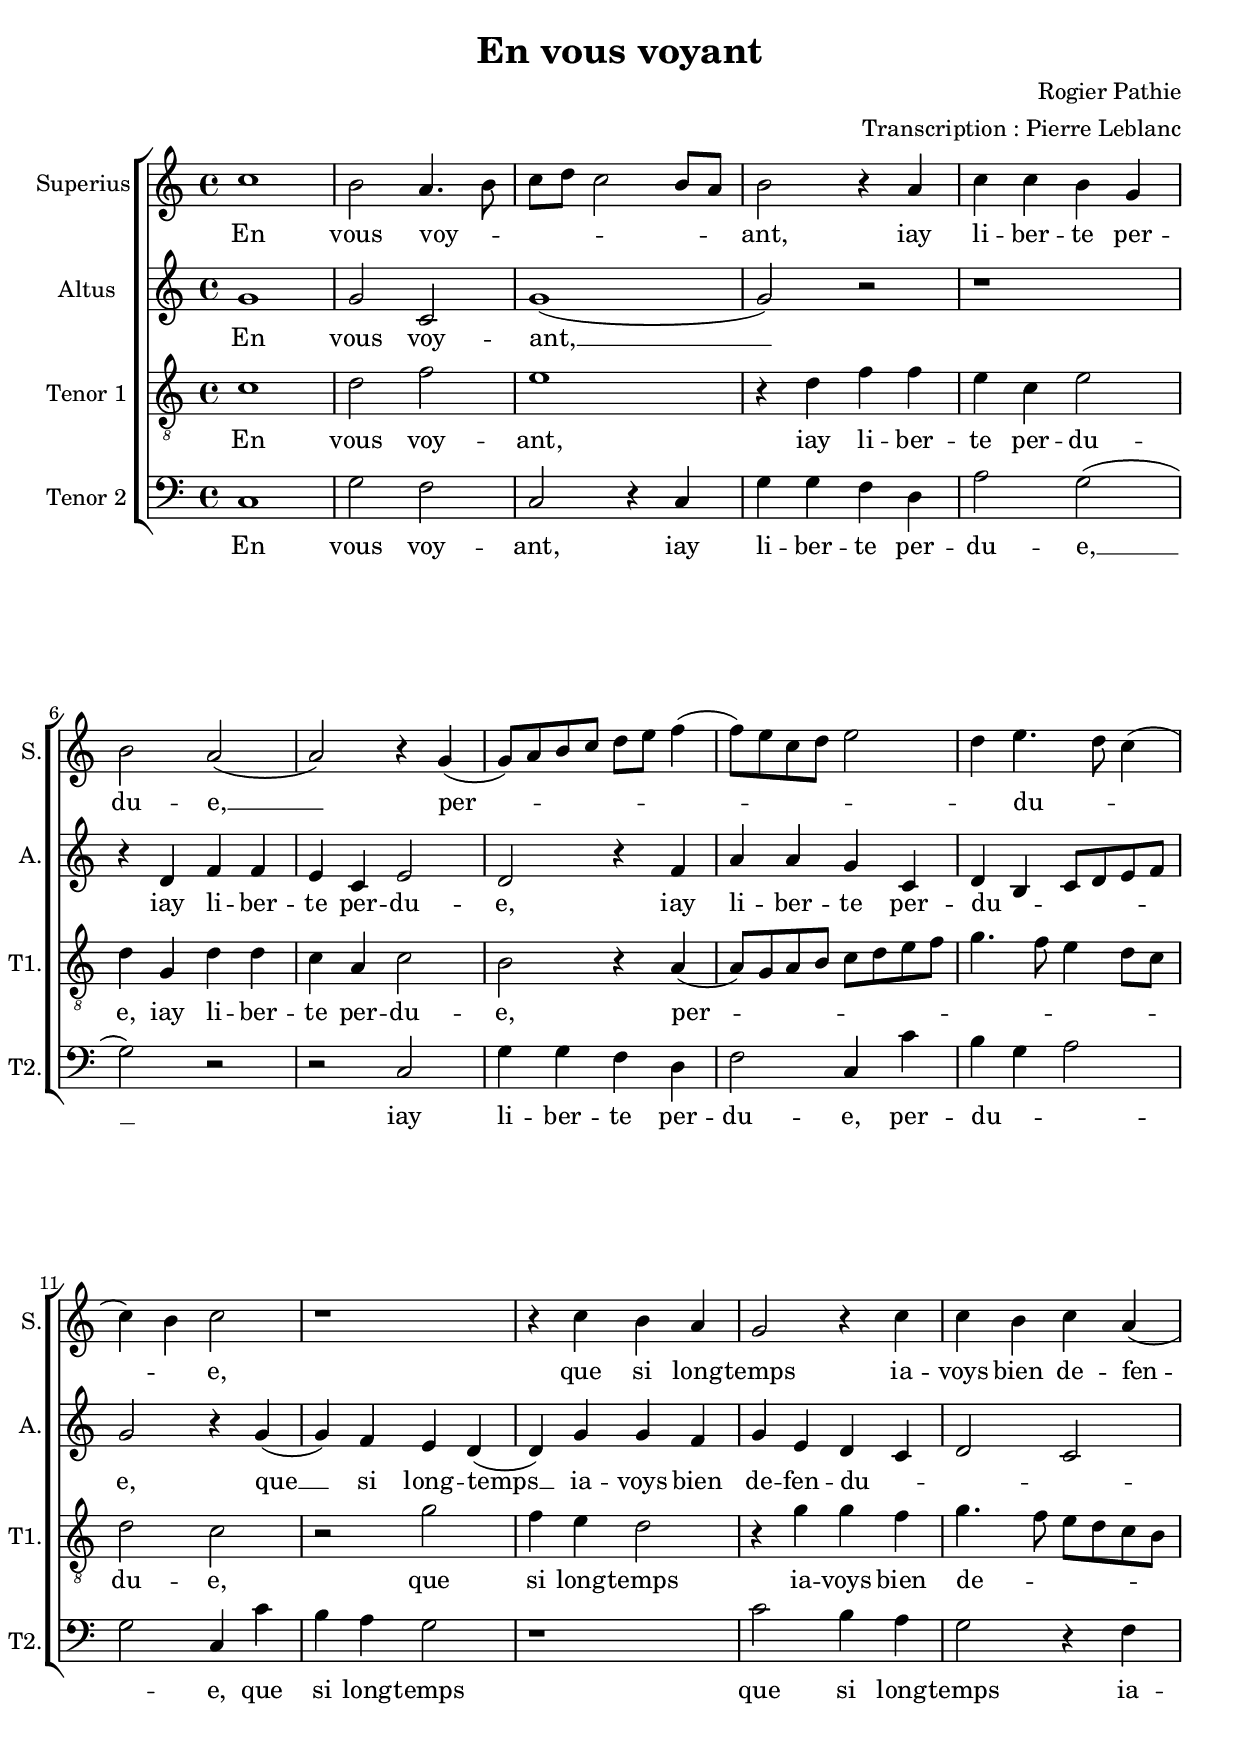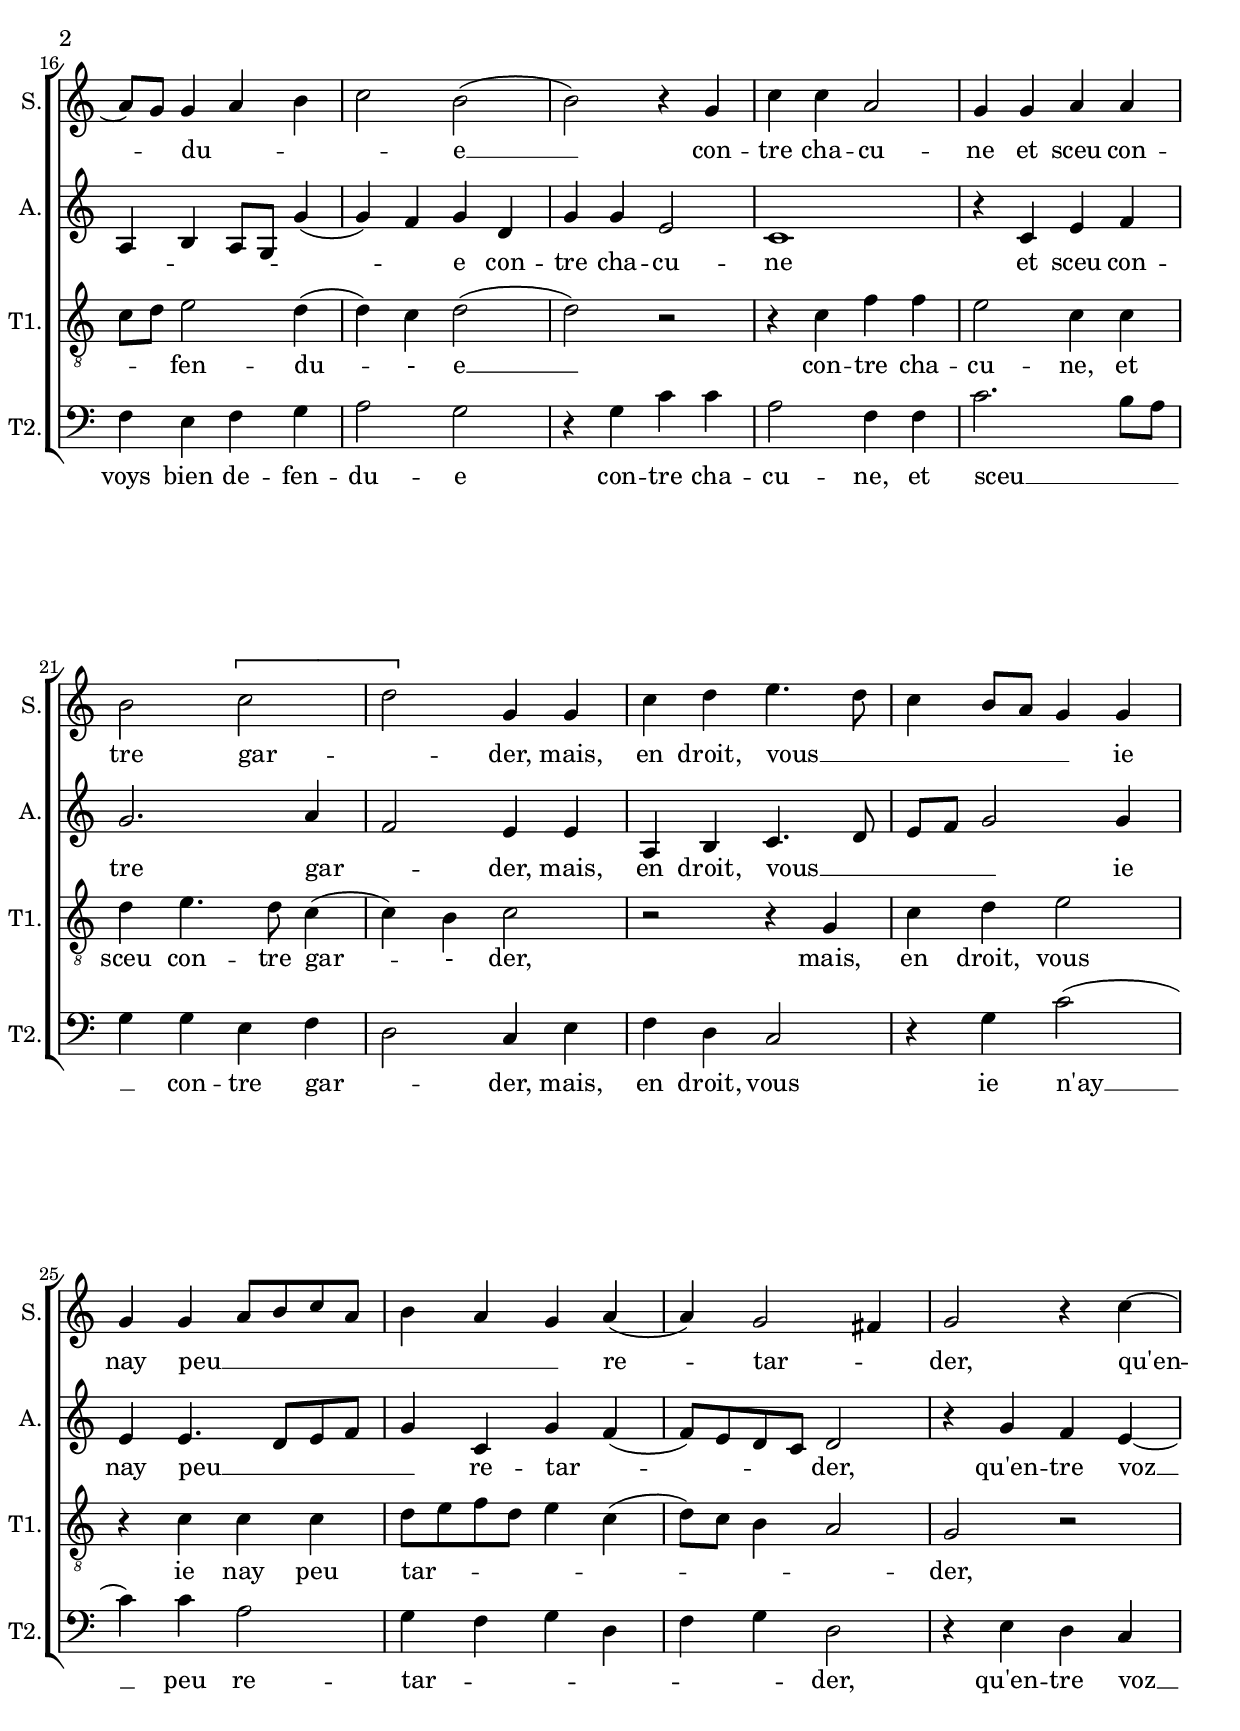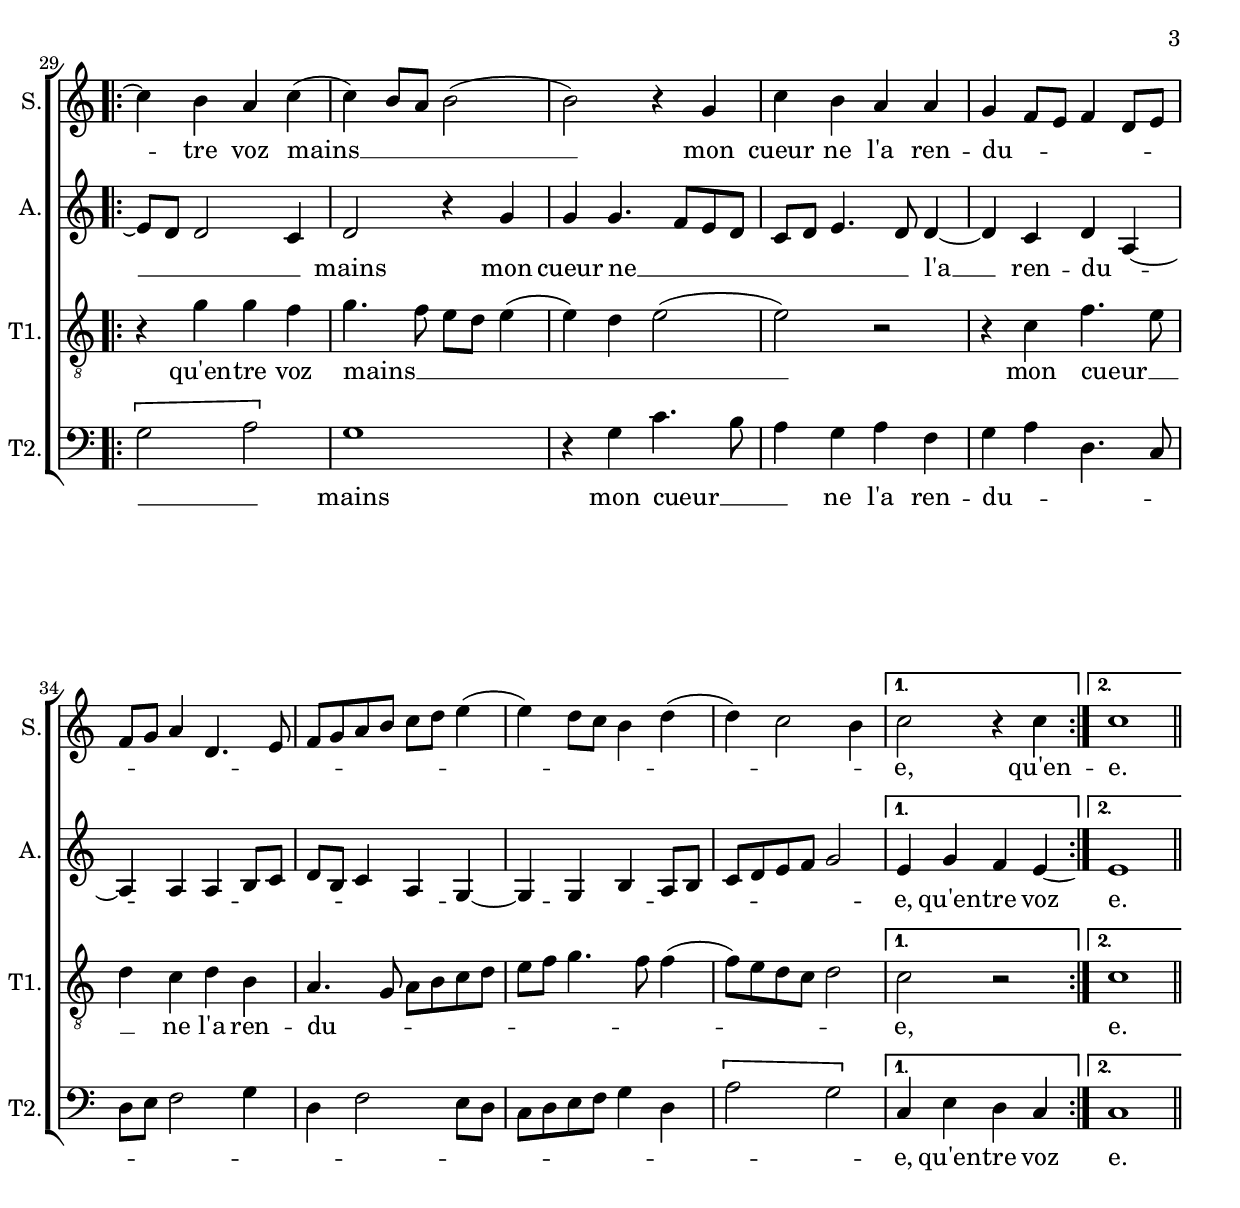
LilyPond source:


\version "2.19.83"
%{
\version "2.19.80"
2019-11-19
En vous voyant - 2019-11-19

REMARQUES

alti: liaison finale refusée. \slurHalfSolid est ici un emplâtre sur une jambe de bois
sopranes et basses: je ne sais pas comment introduire les liaisons droites sur la portée:
  sop: mesure 21-22, basses: 29 et 37 : il faut utiliser \[ et \]

Le texte: comme il n'y a pas de liaisons, il ne se place pas bien; j'ai mis des tirets...
Ténors: il manque le "re" de "retarder", sur la partition originale. 
De même, il n'y a pas de virgule après "chacune" chez les sporanes et les altos, 
mais bien ches ténors et basses... détails sans doute.

Le bloc score m'a servi pour contrôler
%}
\header { 
  title = "En vous voyant"
  composer = "Rogier Pathie"
  arranger = "Transcription : Pierre Leblanc"
}

#(set-global-staff-size 20)
\include "italiano.ly"
global = {  \key do\major \time 4/4  }

sop = \relative do'' { 
    do1 | si2 la4. si8 | do re do2 si8 la | si2 r4 
    la | do do si sol | \break
    si2 la( | la) r4 sol4( | sol8) la si do re mi fa4( |
    fa8) mi do re mi2 | re4 mi4. re8 do4( | \break
    do) si do2 | r1 | r4 do4 si la | sol2 r4 do | do si do la( | \break 
    la8) sol sol4 la si | do2 si( | si) r4 
    sol | do do la2 | sol4 sol la la | \break
    si2 \[ do | re\] sol,4 sol | do re mi4. re8 | do4 si8 la sol4 sol | \break 
    sol sol la8 si do la | si4 la sol la( | la) sol2 fad4 sol2 r4 do~ | \break
  \repeat volta 2 { 
    do4 si la do( | do) si8 la si2( | si) r4 
    sol | do si la la | sol fa8 mi fa4 re8 mi | fa sol la4 re,4. mi8 | 
    fa sol la si do re mi4( | mi) re8 do si4 re( | re) do2 si4 | 
  }
  \alternative {
    { do2 r4 do }
    { do1 }
  }
  \bar"||"
}
 
alt = \relative do'' {
    sol1 | sol2 do, | sol'1( | sol2) r | r1 | 
    r4 re fa fa | mi do mi2 | re r4 fa | la la sol do, | re si do8 re mi fa | sol2 r4 
    sol( | sol) fa mi re( | re) sol sol fa | sol mi re do | re2 do | 
    la4 si la8 sol sol'4( | sol) fa sol re | sol sol mi2 | do1 | 
    r4 do mi fa | sol2. la4 | fa2 mi4 mi | la, si do4. re8 | mi fa sol2 sol4 | 
    mi mi4. re8 mi fa | sol4 do, sol' fa( | fa8) mi re do re2 | r4 sol fa mi~ 
  \repeat volta 2 {
    mi8 re re2 do4 | re2 r4 sol | sol sol4. fa8 mi re | do re mi4. re8 re4~ | re 
    do re la~ | la la la si8 do | re si do4 la sol~ | sol sol si la8 si | do re mi fa sol2
  }
  \alternative { %la première alternative mi est en liaison avec le première mi du repeat.
    % cela nécessite la construction d'une ligne de Bezier les quatre valeurs indiquent (dX . dY)
    % le déplacement par rapport à la note de départ dX et dY par rapport à la 3ème ligne)
    % le <> indique une note fictive de fin de liaison
    { mi4 sol fa  mi-\tweak control-points #'((1 . -2.8) (2 . -3.2) (3 . -3.2) (4 . -2.8)) ( <> )} 
    { mi1 }
  }
}

ten = \relative do' {
    do1 | re2 fa | mi1 | r4 re fa fa | mi do mi2 | re4 sol, re' re | do la do2 | si r4 
    la( | la8) sol la si do re mi fa | sol4. fa8 mi4 re8 do | re2 do | r 
    sol' | fa4 mi re2 | r4 sol sol fa | sol4. fa8 mi re do si | do8 re mi2 re4( | re) do re2( | re) r | 
    r4 do fa fa | mi2 do4 do | re mi4. re8 do4( | do) si do2 | r2 
    r4 sol | do re mi2 | r4 do do do | re8 mi fa re mi4 do( | re8) do si4 la2 | sol r | 
  \repeat volta 2 {
    r4 sol' sol fa | sol4. fa8 mi re mi4( | mi) re mi2( | mi) r |
    r4 do fa4. mi8 | re4 do re si | la4. sol8 la si do re | mi fa sol4. fa8 fa4( | fa8) mi re do re2 |
  }
  \alternative {
    { do2 r } 
    { do1 }
  }
}

bas = \relative do' {
    do,1 | sol'2 fa | do r4 do | sol' sol fa re | la'2 sol( | sol) r | 
    r do, |  sol'4 sol fa re | fa2 do4 do' | si sol la2 | sol do,4 do' | si la sol2 | r1 |
    do2 si4 la | sol2 r4 fa | fa mi fa sol | la2 sol | 
    r4 sol do do | la2 fa4 fa | do'2. si8 la | sol4 sol mi fa | re2 do4 mi | fa re do2 |
    r4 sol' do2( | do4) do la2 | sol4 fa sol re | fa sol re2 | r4 mi re do |
  \repeat volta 2 {
    \[sol'2 la2\] | sol1 | r4 sol do4. si8 | la4 sol la fa | 
    sol la re,4. do8 | re mi fa2 sol4 | re fa2 mi8 re | do re mi fa sol4 re | \[ la'2 sol\] | 
  }
  \alternative {
    { do,4 mi re do } 
    { do1 }
  }
}

textsop = \lyricmode {
  En vous voy -- _ _ _ _ _ _ ant, iay li -- ber -- te per -- du -- e, __ 
  per -- _ _ _ _ _ _ _ _ _ _ _  du -- _ _ _ e, 
  que si long -- temps ia -- voys bien de -- fen -- _ du -- _ _ _  e __ 
  con -- tre cha -- cu -- ne et sceu con -- tre gar -- _  der,
  mais, en droit, vous __ __ _ _ _ _ _  ie nay 
  peu __ _ _ _ _ _ _ _ re -- tar -- _ der, \set ignoreMelismata = ##t qu'en --

  _ tre \unset ignoreMelismata voz mains __ _ _ _ mon cueur ne l'a 
  ren -- du -- _ _ _ _ _ _ _ _ _ _ _ _ _ _ _ _ _ _ _ _ _ _ _ 

   e, qu'en -- 
   e. 
  }


textalt = \lyricmode {
  En vous voy -- ant, __ iay li -- ber -- te per -- du -- e, 
  iay li -- ber -- te per -- du -- _ _ _ _ _ e,
  que __ si long -- temps __ ia -- voys bien de -- fen -- du -- _ _ _ _ _ _ _ _ _ e
  con -- tre cha -- cu -- ne 
  et sceu con -- tre gar -- _ der, mais, en droit, 
  vous __ _ _ _ _ ie nay peu __ _ _ _ _ re -- tar -- _ _ _ _  der, qu'en -- tre \set ignoreMelismata = ##t voz __

  _ _ _ _ mains \unset ignoreMelismata mon cueur ne __ _ _ _ _ _ _ _ l'a __ 
  ren -- du -- _ _ _ _ _ _ _ _ _ _ _ _ _ _ _ _ _ _ _ 

   e, qu'en  -- tre \set ignoreMelismata = ##t voz 
   e. 
}

textten = \lyricmode {
  En vous voy -- ant, iay li -- ber -- te per -- du -- e,  
  iay li -- ber -- te per -- du -- e, per -- _ _ _ _ _ _ _ _ _ _ _ _ du -- e,
  que si long -- temps ia -- voys bien de -- _ _ _ _ _ _ _ fen -- du -- - e __
  con -- tre cha -- cu -- ne, 
  et sceu con -- tre gar -- - der, mais, en droit, vous ie nay peu 
  tar -- _ _ _ _ _ _ _ _ der, 

  qu'en -- tre voz mains __ _ _ _ _ _ _  mon cueur __ _ _ ne l'a
  ren -- du -- _ _ _ _ _ _ _ _ _ _ _ _ _ _ 

    e, 
    e. 
}
textbas = \lyricmode {
  En vous voy -- ant, iay li -- ber -- te per -- du -- e, __  
  iay li -- ber -- te per -- du -- e, per -- du -- _ _ _  e,
  que si long -- temps que si long -- temps
  ia -- voys bien de -- fen -- du -- e con -- tre cha -- cu -- ne, 
  et sceu __ _ _ _ con -- tre gar -- _ der, mais, en droit, vous
  ie n'ay __ peu re -- tar -- _ _ _ _ _  der, 
  qu'en -- tre \set ignoreMelismata = ##t voz __ 
  _ _ mains \unset ignoreMelismata mon cueur __ _ _  ne l'a 
  ren -- du -- _ _ _ _ _ _ _ _ _ _ _ _ _ _ _ _ _ _ _ 

     e, qu'en -- tre voz 
     e. 

}

\score { %%%%%% créationdu PDF avec les barres de reprises imprimées pas de midi
   \new ChoirStaff <<
   \new Staff  \with {
        midiInstrument = "choir aahs"
        instrumentName = "Superius" 
        shortInstrumentName = "S."       
         } << \global \clef "treble" \sop >>
         \addlyrics { \textsop }
     
     \new Staff \with {\consists "Volta_engraver" 
        midiInstrument = "choir aahs"
        instrumentName = "Altus" 
        shortInstrumentName = "A."
     } <<\global \clef "treble" \alt >>
    \addlyrics { \textalt }
    
    \new Staff  \with { \consists "Volta_engraver"
        midiInstrument = "choir aahs"
        instrumentName = "Tenor 1" 
        shortInstrumentName = "T1."
    } <<   \global \clef "treble_8" \ten >>
    \addlyrics { \textten }
   
    \new Staff  \with { \consists "Volta_engraver"
        midiInstrument = "choir aahs"
        instrumentName = "Tenor 2" 
        shortInstrumentName = "T2."
    } << \global \clef "bass" \bas >>
    \addlyrics { \textbas }
  >>  
   \layout {}
  }
\score { %%%%% création du midi avec la reprise jouée. pas de création de PDF
   \unfoldRepeats { <<
  \new ChoirStaff <<
   \new Staff  \with {
        midiInstrument = "choir aahs"
        instrumentName = "Superius" 
        shortInstrumentName = "S."       
         } << \global \clef "treble" \sop >>
         \addlyrics { \textsop }
     
     \new Staff \with {
        midiInstrument = "choir aahs"
        instrumentName = "Altus" 
        shortInstrumentName = "A."
     } <<\global \clef "treble" \alt >>
    \addlyrics { \textalt }
    
    \new Staff  \with {
        midiInstrument = "choir aahs"
        instrumentName = "Tenor 1" 
        shortInstrumentName = "T1."
    } <<   \global \clef "treble_8" \ten >>
    \addlyrics { \textten }
   
    \new Staff  \with {
        midiInstrument = "choir aahs"
        instrumentName = "Tenor 2" 
        shortInstrumentName = "T2."
    } << \global \clef "bass" \bas >>
    \addlyrics { \textbas }
  >>  
 >> 
   }
 
  \midi { \tempo 2 = 80 }

}


%{
convert-ly.py (GNU LilyPond) 2.19.83  convert-ly.py: Processing `'...
Applying conversion: 2.19.2, 2.19.7, 2.19.11, 2.19.16, 2.19.22,
2.19.24, 2.19.28, 2.19.29, 2.19.32, 2.19.40, 2.19.46, 2.19.49, 2.19.80
%}
